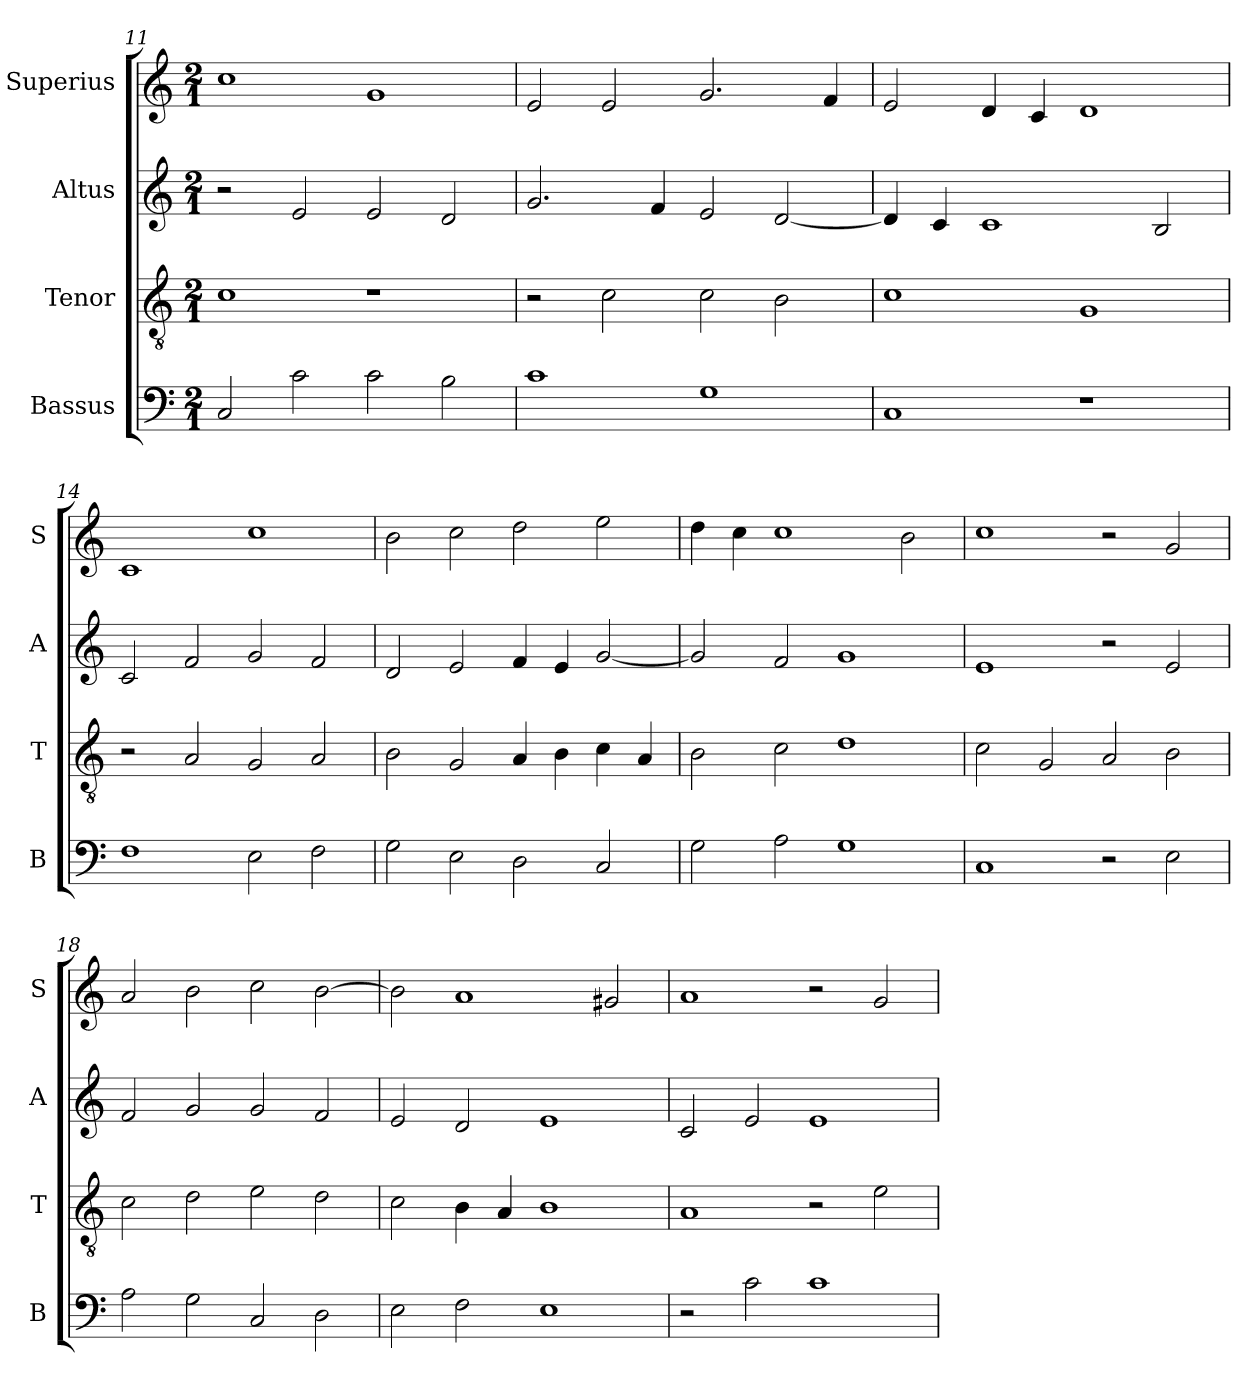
**kern	**kern	**kern	**kern
*part4	*part3	*part2	*part1
*staff4	*staff3	*staff2	*staff1
*I"Bassus	*I"Tenor	*I"Altus	*I"Superius
*I'B	*I'T	*I'A	*I'S
*clefF4	*clefGv2	*clefG2	*clefG2
*k[]	*k[]	*k[]	*k[]
*C:	*C:	*C:	*C:
*M2/1	*M2/1	*M2/1	*M2/1
=11	=11	=11	=11
2C	1c	2r	1cc
2c	.	2e	.
2c	1r	2e	1g
2B	.	2d	.
=12	=12	=12	=12
1c	2r	2.g	2e
.	2c	.	2e
.	.	4f	.
1G	2c	2e	2.g
.	2B	[2d	.
.	.	.	4f
=13	=13	=13	=13
1C	1c	4d]	2e
.	.	4c	.
.	.	1c	4d
.	.	.	4c
1r	1G	.	1d
.	.	2B	.
=14	=14	=14	=14
1F	2r	2c	1c
.	2A	2f	.
2E	2G	2g	1cc
2F	2A	2f	.
=15	=15	=15	=15
2G	2B	2d	2b
2E	2G	2e	2cc
2D	4A	4f	2dd
.	4B	4e	.
2C	4c	[2g	2ee
.	4A	.	.
=16	=16	=16	=16
2G	2B	2g]	4dd
.	.	.	4cc
2A	2c	2f	1cc
1G	1d	1g	.
.	.	.	2b
=17	=17	=17	=17
1C	2c	1e	1cc
.	2G	.	.
2r	2A	2r	2r
2E	2B	2e	2g
=18	=18	=18	=18
2A	2c	2f	2a
2G	2d	2g	2b
2C	2e	2g	2cc
2D	2d	2f	[2b
=19	=19	=19	=19
2E	2c	2e	2b]
2F	4B	2d	1a
.	4A	.	.
1E	1B	1e	.
.	.	.	2g#X
=20	=20	=20	=20
2r	1A	2c	1a
2c	.	2e	.
1c	2r	1e	2r
.	2e	.	2g
=	=	=	=
*-	*-	*-	*-
